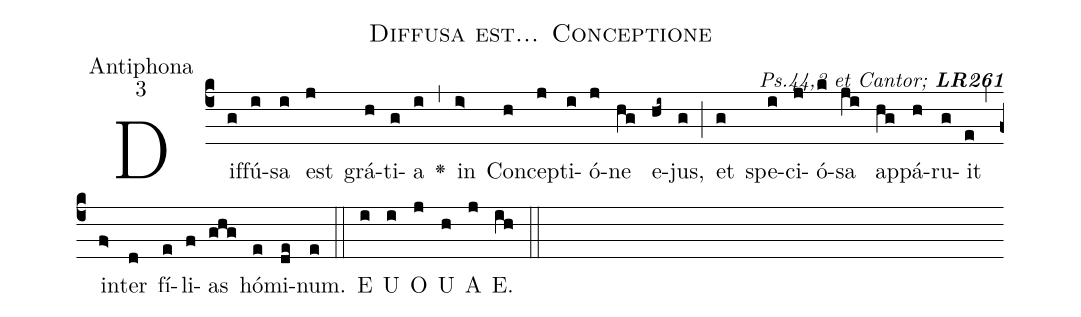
name:Diffusa est... Conceptione;
office-part:Antiphona;
mode:3;
commentary:{\itshape\mdseries Ps.44,3 et Cantor;\/} {\bfseries LR261};
%%
(c4)Dif(g)fú(i)sa(i) est(j) grá(h)ti(g)a(i) <v>\greheightstar</v>(,) in(i>) Con(h)cep(j)ti(i)ó(j)ne(hg) e(hi~)jus,(g) (;) et(g) spe(i)ci(j)ó(k)sa(ji) ap(hg)pá(h)ru(g)it(e) (,) in(f>)ter(d) fí(e)li(f)as(ghg) hó(e)mi(de)num.(e) (::) E(i) U(i) O(j) U(h) A(j) E.(ih) (::)
